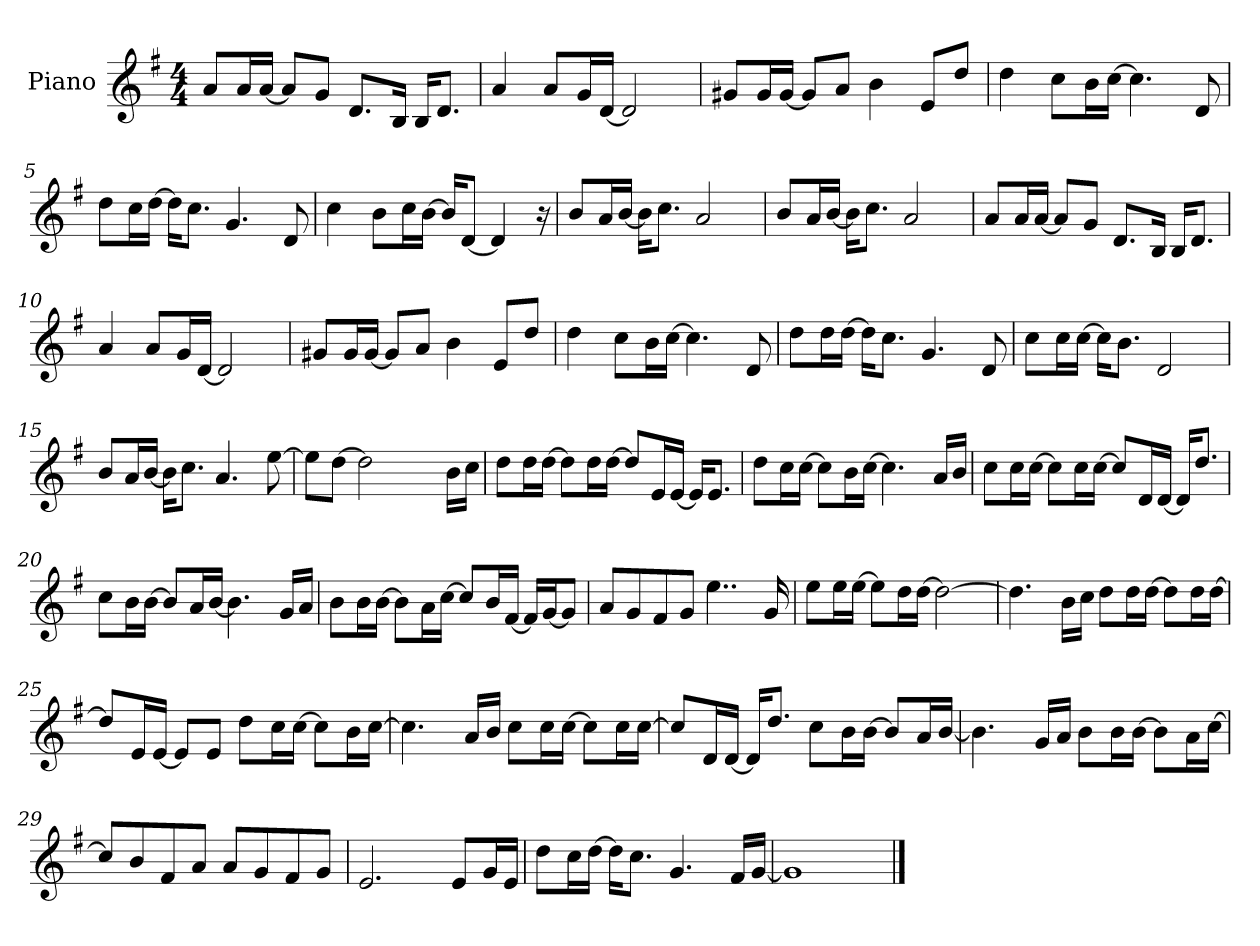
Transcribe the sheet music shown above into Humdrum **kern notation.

**kern
*part1
*staff1
*I"Piano
*I'Pno.
*clefG2
*k[f#]
*M4/4
*MM65
=1
8a/L
16a/L
[16a/JJ
8a/L]
8g/J
8.d/L
16B/Jk
16B/KL
8.d/J
=2
4a/
8a/L
16g/L
[16d/JJ
2d/]
=3
8g#X/L
16g#/L
[16g#/JJ
8g#/L]
8a/J
4b\
8e/L
8dd/J
=4
4dd\
8cc\L
16b\L
[16cc\JJ
4.cc\]
8d/
=5
8dd\L
16cc\L
[16dd\JJ
16dd\KL]
8.cc\J
4.g/
8d/
!!LO:LB:g=z
=6
4cc\
8b\L
16cc\L
[16b\JJ
16b/KL]
[8d/J
4d/]
16r
=7
8b/L
16a/L
[16b/JJ
16b\KL]
8.cc\J
2a/
=8
8b/L
16a/L
[16b/JJ
16b\KL]
8.cc\J
2a/
=9
8a/L
16a/L
[16a/JJ
8a/L]
8g/J
8.d/L
16B/Jk
16B/KL
8.d/J
=10
4a/
8a/L
16g/L
[16d/JJ
2d/]
!!LO:LB:g=z
=11
8g#X/L
16g#/L
[16g#/JJ
8g#/L]
8a/J
4b\
8e/L
8dd/J
=12
4dd\
8cc\L
16b\L
[16cc\JJ
4.cc\]
8d/
=13
8dd\L
16dd\L
[16dd\JJ
16dd\KL]
8.cc\J
4.g/
8d/
=14
8cc\L
16cc\L
[16cc\JJ
16cc\KL]
8.b\J
2d/
=15
8b/L
16a/L
[16b/JJ
16b\KL]
8.cc\J
4.a/
[8ee\
!!LO:LB:g=z
=16
8ee\L]
[8dd\J
2dd\]
8ryy
16b\LL
16cc\JJ
=17
8dd\L
16dd\L
[16dd\JJ
8dd\L]
16dd\L
[16dd\JJ
8dd/L]
16e/L
[16e/JJ
16e/KL]
8.e/J
=18
8dd\L
16cc\L
[16cc\JJ
8cc\L]
16b\L
[16cc\JJ
4.cc\]
16a/LL
16b/JJ
=19
8cc\L
16cc\L
[16cc\JJ
8cc\L]
16cc\L
[16cc\JJ
8cc/L]
16d/L
[16d/JJ
16d/KL]
8.dd/J
!!LO:LB:g=z
=20
8cc\L
16b\L
[16b\JJ
8b/L]
16a/L
[16b/JJ
4.b\]
16g/LL
16a/JJ
=21
8b\L
16b\L
[16b\JJ
8b\L]
16a\L
[16cc\JJ
8cc/L]
16b/L
[16f#/JJ
16f#/LL]
[16g/J
8g/J]
=22
8a/L
8g/
8f#/
8g/J
4..ee\
16g/
=23
8ee\L
16ee\L
[16ee\JJ
8ee\L]
16dd\L
[16dd\JJ
2dd\_
=24
4.dd\]
16b\LL
16cc\JJ
8dd\L
16dd\L
[16dd\JJ
8dd\L]
16dd\L
[16dd\JJ
!!LO:LB:g=z
=25
8dd/L]
16e/L
[16e/JJ
8e/L]
8e/J
8dd\L
16cc\L
[16cc\JJ
8cc\L]
16b\L
[16cc\JJ
=26
4.cc\]
16a/LL
16b/JJ
8cc\L
16cc\L
[16cc\JJ
8cc\L]
16cc\L
[16cc\JJ
=27
8cc/L]
16d/L
[16d/JJ
16d/KL]
8.dd/J
8cc\L
16b\L
[16b\JJ
8b/L]
16a/L
[16b/JJ
=28
4.b\]
16g/LL
16a/JJ
8b\L
16b\L
[16b\JJ
8b\L]
16a\L
[16cc\JJ
!!LO:LB:g=z
=29
8cc/L]
8b/
8f#/
8a/J
8a/L
8g/
8f#/
8g/J
=30
2.e/
8e/L
16g/L
16e/JJ
=31
8dd\L
16cc\L
[16dd\JJ
16dd\KL]
8.cc\J
4.g/
16f#/LL
[16g/JJ
=32
1g]
==
*-
